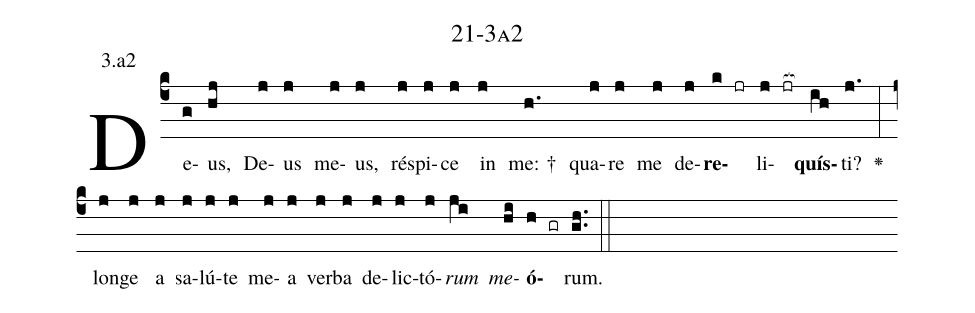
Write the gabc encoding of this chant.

name: 21-3a2;
annotation: 3.a2;
%%
(c4)De(g)us,(hj) De(j)us(j) me(j)us,(j) ré(j)spi(j)ce(j) in(j) me: †(h.) qua(j)re(j) me(j) de(j)<b>re</b>(k jr)li(j jr[ocb:1{])<b>quís</b>(ih[ocb:0}])ti?(j.) <v>\greheightstar</v>(:) lon(j)ge(j) a(j) sa(j)lú(j)te(j) me(j)a(j) ver(j)ba(j) de(j)lic(j)tó(j)<i>rum</i>(ji) <i>me</i>(hi)<b>ó</b>(h gr)rum.(gh..) (::)


%E(j) u(j) o(ji) u(hi) a(h) e.(gh..) (::)
